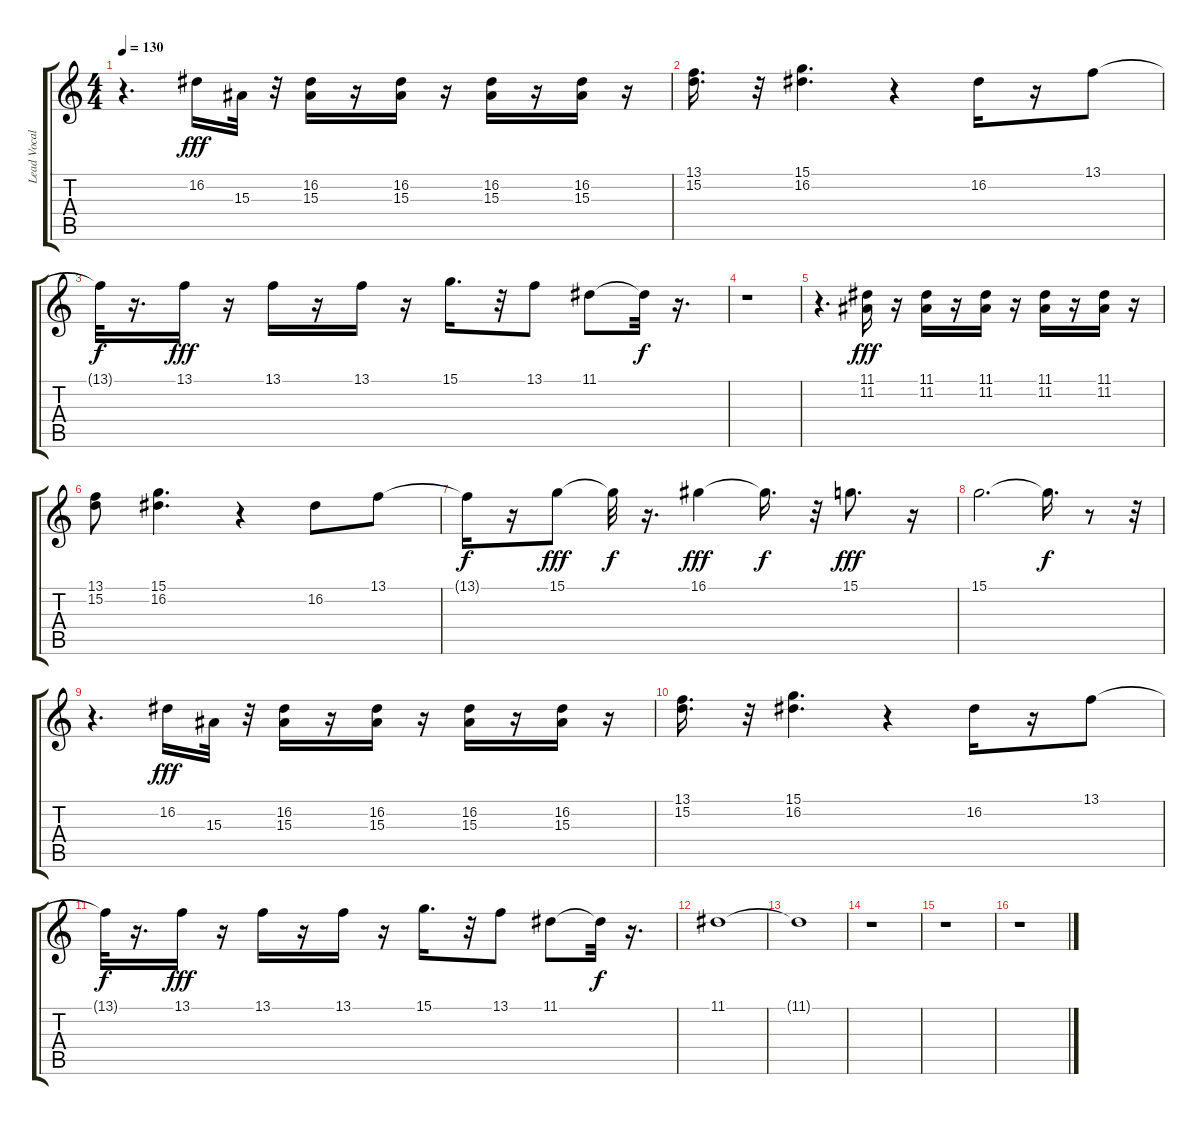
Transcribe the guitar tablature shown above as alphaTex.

\track ("Lead Vocals" "Lead Vocal") {instrument synthbrass1}
\staff {score tabs}
\tuning (E4 B3 G3 D3 A2 E2) {hide}
\ts (4 4)
\tempo 130
\clef g2
\ks c
r.4{d dy f} 16.2.16{dy fff} 15.3.32 r.32 (16.2 15.3).16 r.16 (16.2 15.3).16 r.16 (16.2 15.3).16 r.16 (16.2 15.3).16 r.16 |
(13.1 15.2).16{d} r.32 (15.1 16.2).4{d} r.4 16.2.16 r.16 13.1.8 |
13.1{t}.32{dy f} r.16{d} 13.1.16{dy fff} r.16 13.1.16 r.16 13.1.16 r.16 15.1.16{d} r.32 13.1.8 11.1.8 11.1{t}.32{dy f} r.16{d} |
r.1 |
r.4{d} (11.1 11.2).16{dy fff} r.16 (11.1 11.2).16 r.16 (11.1 11.2).16 r.16 (11.1 11.2).16 r.16 (11.1 11.2).16 r.16 |
(13.1 15.2).8 (15.1 16.2).4{d} r.4 16.2.8 13.1.8 |
13.1{t}.16{dy f} r.16 15.1.8{dy fff} 15.1{t}.32{dy f} r.16{d} 16.1.4{dy fff} 16.1{t}.16{d dy f} r.32 15.1.8{d dy fff} r.16 |
15.1.2{d} 15.1{t}.16{d dy f} r.8 r.32 |
r.4{d} 16.2.16{dy fff} 15.3.32 r.32 (16.2 15.3).16 r.16 (16.2 15.3).16 r.16 (16.2 15.3).16 r.16 (16.2 15.3).16 r.16 |
(13.1 15.2).16{d} r.32 (15.1 16.2).4{d} r.4 16.2.16 r.16 13.1.8 |
13.1{t}.32{dy f} r.16{d} 13.1.16{dy fff} r.16 13.1.16 r.16 13.1.16 r.16 15.1.16{d} r.32 13.1.8 11.1.8 11.1{t}.32{dy f} r.16{d} |
11.1.1 |
11.1{t}.1 |
r.1 |
r.1 |
r.1
